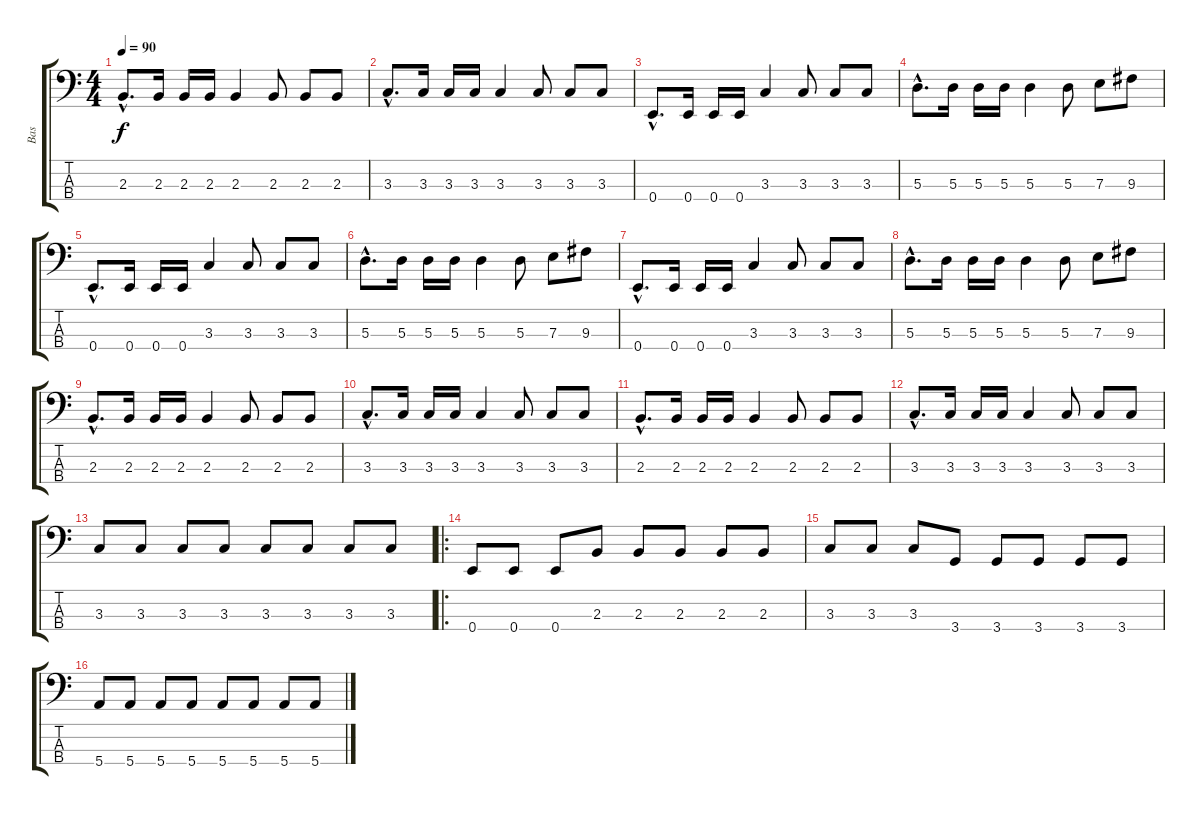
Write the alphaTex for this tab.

\track ("Bas" "Bas") {instrument electricbassfinger}
\staff {score tabs}
\tuning (G2 D2 A1 E1) {hide}
\ts (4 4)
\tempo 90
\clef f4
\ks c
2.3{hac}.8{d dy f} 2.3.16 2.3.16 2.3.16 2.3.4 2.3.8 2.3.8 2.3.8 |
3.3{hac}.8{d} 3.3.16 3.3.16 3.3.16 3.3.4 3.3.8 3.3.8 3.3.8 |
0.4{hac}.8{d} 0.4.16 0.4.16 0.4.16 3.3.4 3.3.8 3.3.8 3.3.8 |
5.3{hac}.8{d} 5.3.16 5.3.16 5.3.16 5.3.4 5.3.8 7.3.8 9.3.8 |
0.4{hac}.8{d} 0.4.16 0.4.16 0.4.16 3.3.4 3.3.8 3.3.8 3.3.8 |
5.3{hac}.8{d} 5.3.16 5.3.16 5.3.16 5.3.4 5.3.8 7.3.8 9.3.8 |
0.4{hac}.8{d} 0.4.16 0.4.16 0.4.16 3.3.4 3.3.8 3.3.8 3.3.8 |
5.3{hac}.8{d} 5.3.16 5.3.16 5.3.16 5.3.4 5.3.8 7.3.8 9.3.8 |
2.3{hac}.8{d} 2.3.16 2.3.16 2.3.16 2.3.4 2.3.8 2.3.8 2.3.8 |
3.3{hac}.8{d} 3.3.16 3.3.16 3.3.16 3.3.4 3.3.8 3.3.8 3.3.8 |
2.3{hac}.8{d} 2.3.16 2.3.16 2.3.16 2.3.4 2.3.8 2.3.8 2.3.8 |
3.3{hac}.8{d} 3.3.16 3.3.16 3.3.16 3.3.4 3.3.8 3.3.8 3.3.8 |
3.3.8 3.3.8 3.3.8 3.3.8 3.3.8 3.3.8 3.3.8 3.3.8 |
\ro
0.4.8 0.4.8 0.4.8 2.3.8 2.3.8 2.3.8 2.3.8 2.3.8 |
3.3.8 3.3.8 3.3.8 3.4.8 3.4.8 3.4.8 3.4.8 3.4.8 |
5.4.8 5.4.8 5.4.8 5.4.8 5.4.8 5.4.8 5.4.8 5.4.8
